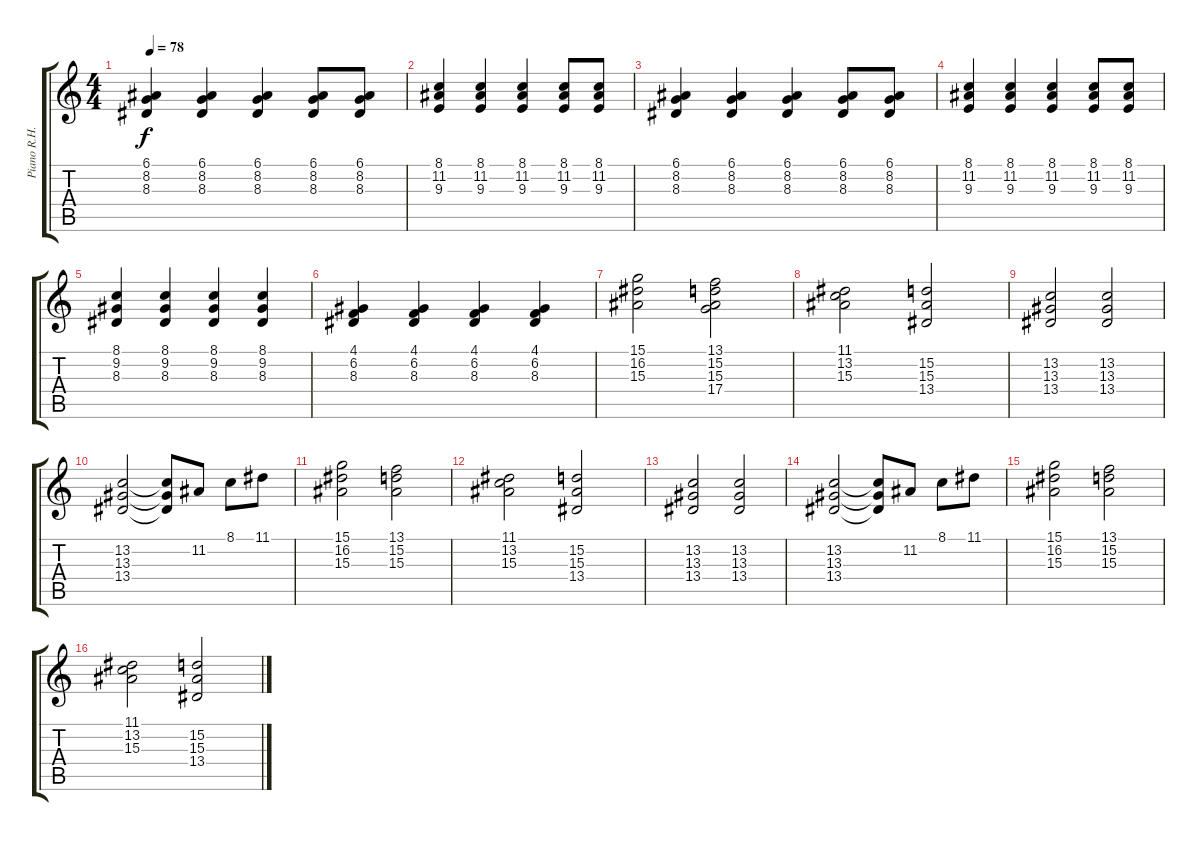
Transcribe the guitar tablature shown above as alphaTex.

\track ("Piano R.H." "Piano R.H.") {instrument brightacousticpiano}
\staff {score tabs}
\tuning (E4 B3 G3 D3 A2 E2) {hide}
\ts (4 4)
\tempo 78
\clef g2
\ks c
(6.1 8.2 8.3).4{dy f} (6.1 8.2 8.3).4 (6.1 8.2 8.3).4 (6.1 8.2 8.3).8 (6.1 8.2 8.3).8 |
(8.1 11.2 9.3).4 (8.1 11.2 9.3).4 (8.1 11.2 9.3).4 (8.1 11.2 9.3).8 (8.1 11.2 9.3).8 |
(6.1 8.2 8.3).4 (6.1 8.2 8.3).4 (6.1 8.2 8.3).4 (6.1 8.2 8.3).8 (6.1 8.2 8.3).8 |
(8.1 11.2 9.3).4 (8.1 11.2 9.3).4 (8.1 11.2 9.3).4 (8.1 11.2 9.3).8 (8.1 11.2 9.3).8 |
(8.1 9.2 8.3).4 (8.1 9.2 8.3).4 (8.1 9.2 8.3).4 (8.1 9.2 8.3).4 |
(4.1 6.2 8.3).4 (4.1 6.2 8.3).4 (4.1 6.2 8.3).4 (4.1 6.2 8.3).4 |
(15.1 16.2 15.3).2 (13.1 15.2 15.3 17.4).2 |
(11.1 13.2 15.3).2 (15.2 15.3 13.4).2 |
(13.2 13.3 13.4).2 (13.2 13.3 13.4).2 |
(13.2 13.3 13.4).2 (13.2{t} 13.3{t} 13.4{t}).8 11.2.8 8.1.8 11.1.8 |
(15.1 16.2 15.3).2 (13.1 15.2 15.3).2 |
(11.1 13.2 15.3).2 (15.2 15.3 13.4).2 |
(13.2 13.3 13.4).2 (13.2 13.3 13.4).2 |
(13.2 13.3 13.4).2 (13.2{t} 13.3{t} 13.4{t}).8 11.2.8 8.1.8 11.1.8 |
(15.1 16.2 15.3).2 (13.1 15.2 15.3).2 |
(11.1 13.2 15.3).2 (15.2 15.3 13.4).2
